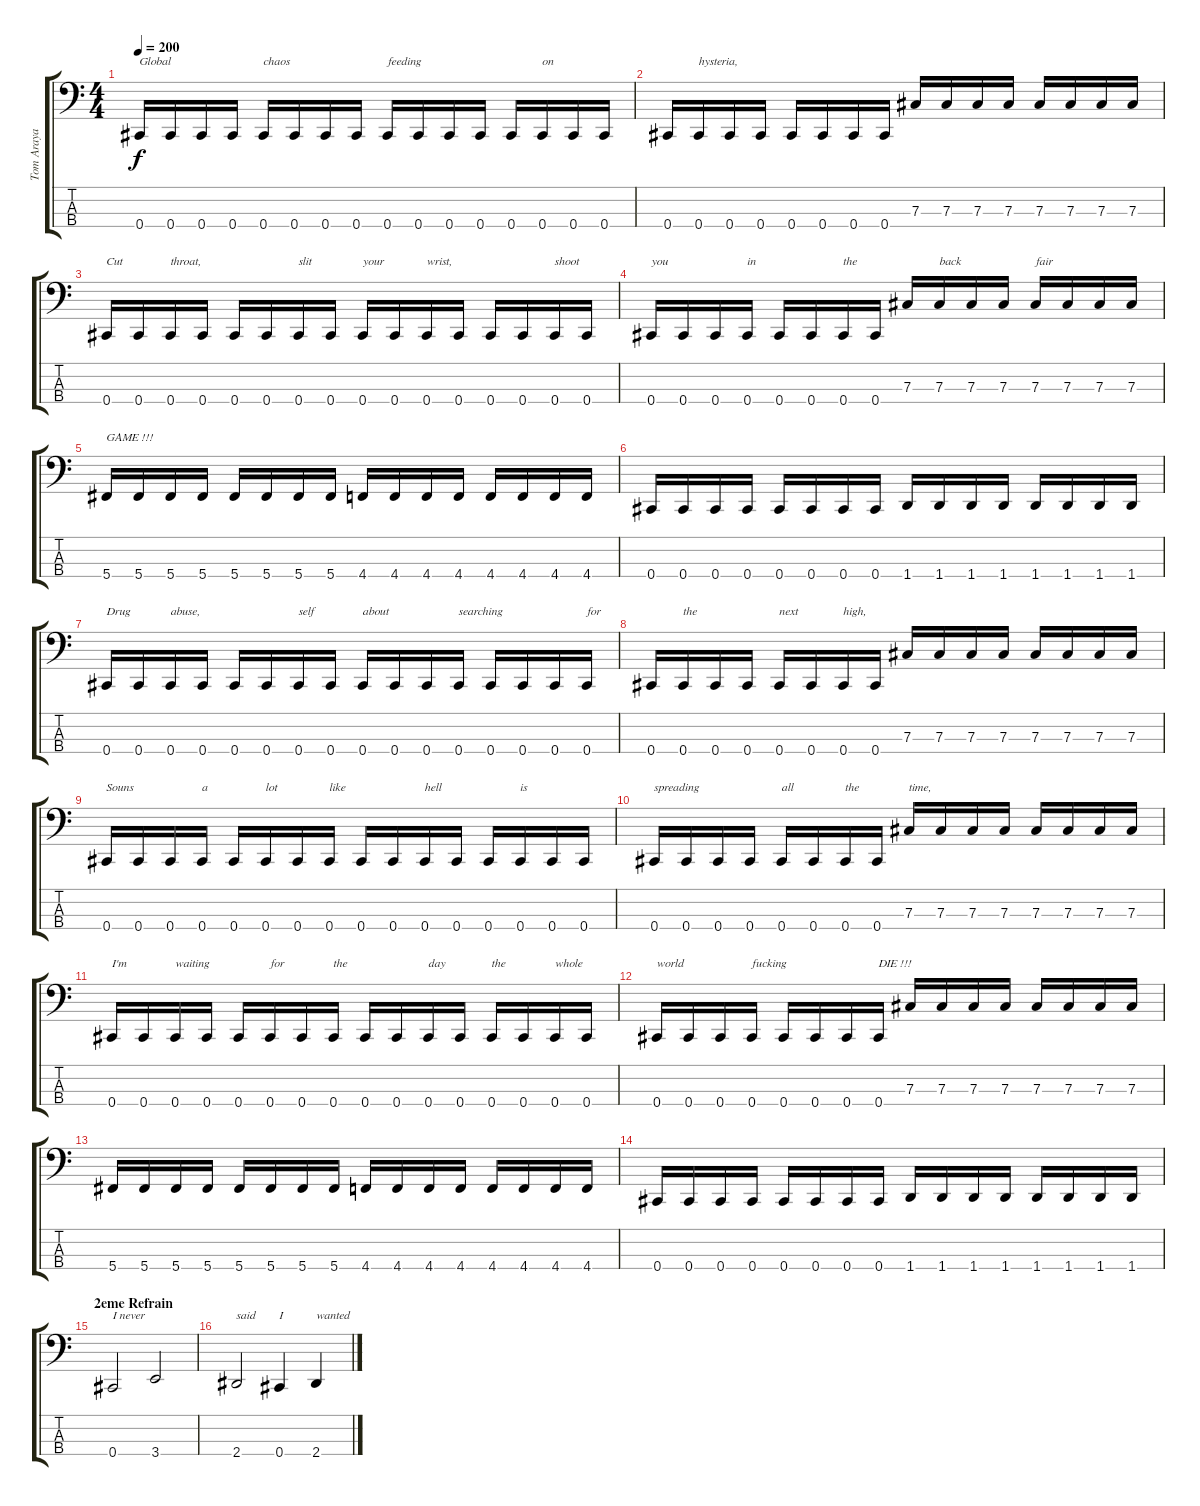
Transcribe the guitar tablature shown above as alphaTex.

\track ("Tom Araya - Vocals/Bass" "Tom Araya ") {instrument electricbasspick}
\staff {score tabs}
\tuning (E2 B1 Gb1 Db1) {hide}
\ts (4 4)
\tempo 200
\clef f4
\ks c
0.4.16{txt "Global" dy f} 0.4.16 0.4.16 0.4.16 0.4.16{txt "chaos"} 0.4.16 0.4.16 0.4.16 0.4.16{txt "feeding"} 0.4.16 0.4.16 0.4.16 0.4.16 0.4.16{txt "on"} 0.4.16 0.4.16 |
0.4.16 0.4.16{txt "hysteria,"} 0.4.16 0.4.16 0.4.16 0.4.16 0.4.16 0.4.16 7.3.16 7.3.16 7.3.16 7.3.16 7.3.16 7.3.16 7.3.16 7.3.16 |
0.4.16{txt "Cut"} 0.4.16 0.4.16{txt "throat,"} 0.4.16 0.4.16 0.4.16 0.4.16{txt "slit"} 0.4.16 0.4.16{txt "your"} 0.4.16 0.4.16{txt "wrist,"} 0.4.16 0.4.16 0.4.16 0.4.16{txt "shoot"} 0.4.16 |
0.4.16{txt "you"} 0.4.16 0.4.16 0.4.16{txt "in"} 0.4.16 0.4.16 0.4.16{txt "the"} 0.4.16 7.3.16 7.3.16{txt "back"} 7.3.16 7.3.16 7.3.16{txt "fair"} 7.3.16 7.3.16 7.3.16 |
5.4.16{txt "GAME !!!"} 5.4.16 5.4.16 5.4.16 5.4.16 5.4.16 5.4.16 5.4.16 4.4.16 4.4.16 4.4.16 4.4.16 4.4.16 4.4.16 4.4.16 4.4.16 |
0.4.16 0.4.16 0.4.16 0.4.16 0.4.16 0.4.16 0.4.16 0.4.16 1.4.16 1.4.16 1.4.16 1.4.16 1.4.16 1.4.16 1.4.16 1.4.16 |
0.4.16{txt "Drug"} 0.4.16 0.4.16{txt "abuse,"} 0.4.16 0.4.16 0.4.16 0.4.16{txt "self"} 0.4.16 0.4.16{txt "about"} 0.4.16 0.4.16 0.4.16{txt "searching"} 0.4.16 0.4.16 0.4.16 0.4.16{txt "for"} |
0.4.16 0.4.16{txt "the"} 0.4.16 0.4.16 0.4.16{txt "next"} 0.4.16 0.4.16{txt "high,"} 0.4.16 7.3.16 7.3.16 7.3.16 7.3.16 7.3.16 7.3.16 7.3.16 7.3.16 |
0.4.16{txt "Souns"} 0.4.16 0.4.16 0.4.16{txt "a"} 0.4.16 0.4.16{txt "lot"} 0.4.16 0.4.16{txt "like"} 0.4.16 0.4.16 0.4.16{txt "hell"} 0.4.16 0.4.16 0.4.16{txt "is"} 0.4.16 0.4.16 |
0.4.16{txt "spreading"} 0.4.16 0.4.16 0.4.16 0.4.16{txt "all"} 0.4.16 0.4.16{txt "the"} 0.4.16 7.3.16{txt "time,"} 7.3.16 7.3.16 7.3.16 7.3.16 7.3.16 7.3.16 7.3.16 |
0.4.16{txt "I'm"} 0.4.16 0.4.16{txt "waiting"} 0.4.16 0.4.16 0.4.16{txt "for"} 0.4.16 0.4.16{txt "the"} 0.4.16 0.4.16 0.4.16{txt "day"} 0.4.16 0.4.16{txt "the"} 0.4.16 0.4.16{txt "whole"} 0.4.16 |
0.4.16{txt "world"} 0.4.16 0.4.16 0.4.16{txt "fucking"} 0.4.16 0.4.16 0.4.16 0.4.16{txt "DIE !!!"} 7.3.16 7.3.16 7.3.16 7.3.16 7.3.16 7.3.16 7.3.16 7.3.16 |
5.4.16 5.4.16 5.4.16 5.4.16 5.4.16 5.4.16 5.4.16 5.4.16 4.4.16 4.4.16 4.4.16 4.4.16 4.4.16 4.4.16 4.4.16 4.4.16 |
0.4.16 0.4.16 0.4.16 0.4.16 0.4.16 0.4.16 0.4.16 0.4.16 1.4.16 1.4.16 1.4.16 1.4.16 1.4.16 1.4.16 1.4.16 1.4.16 |
\section ("" "2eme Refrain")
0.4.2{txt "I never"} 3.4.2 |
2.4.2{txt "said"} 0.4.4{txt "I"} 2.4.4{txt "wanted"}
